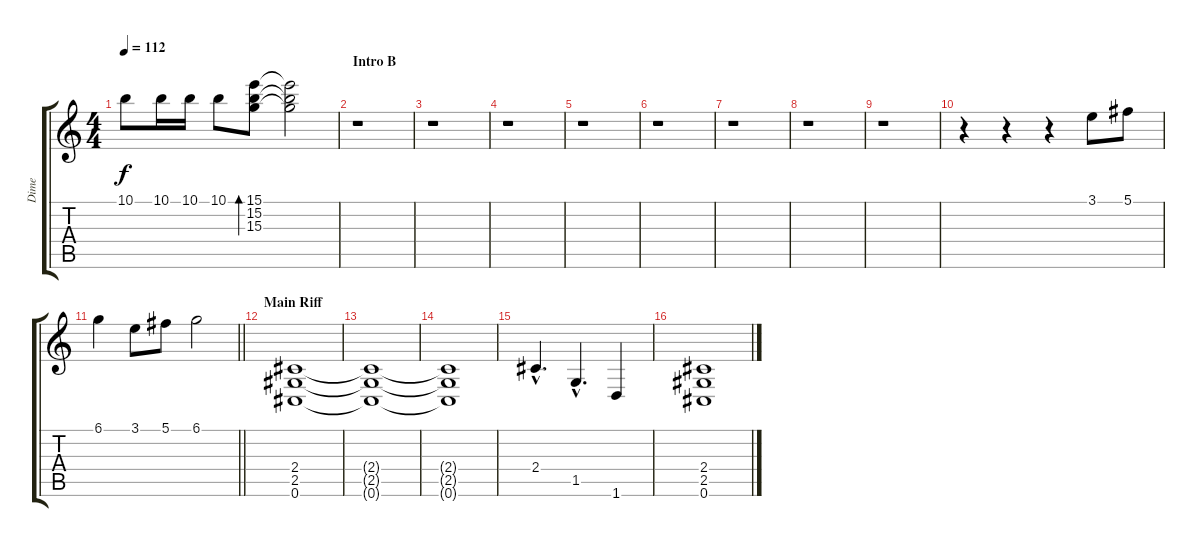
\track ("Dime " "Dime ") {instrument acousticguitarsteel}
\staff {score tabs}
\tuning (Db4 Ab3 E3 B2 Gb2 Db2) {hide}
\ts (4 4)
\tempo 112
\clef g2
\ks c
10.1.8{dy f} 10.1.16 10.1.16 10.1.8 (15.1 15.2 15.3).8{bd 480} (15.1{t} 15.2{t} 15.3{t}).2 |
\section ("" "Intro B")
r.1 |
r.1 |
r.1 |
r.1 |
r.1 |
r.1 |
r.1 |
r.1 |
r.4 r.4 r.4 3.1.8 5.1.8 |
\barLineRight lightlight
6.1.4 3.1.8 5.1.8 6.1.2 |
\section ("" "Main Riff")
(2.4 2.5 0.6).1{instrument distortionguitar} |
(2.4{t} 2.5{t} 0.6{t}).1 |
(2.4{t} 2.5{t} 0.6{t}).1 |
2.4{hac}.4{d} 1.5{hac}.4{d} 1.6.4 |
(2.4 2.5 0.6).1
